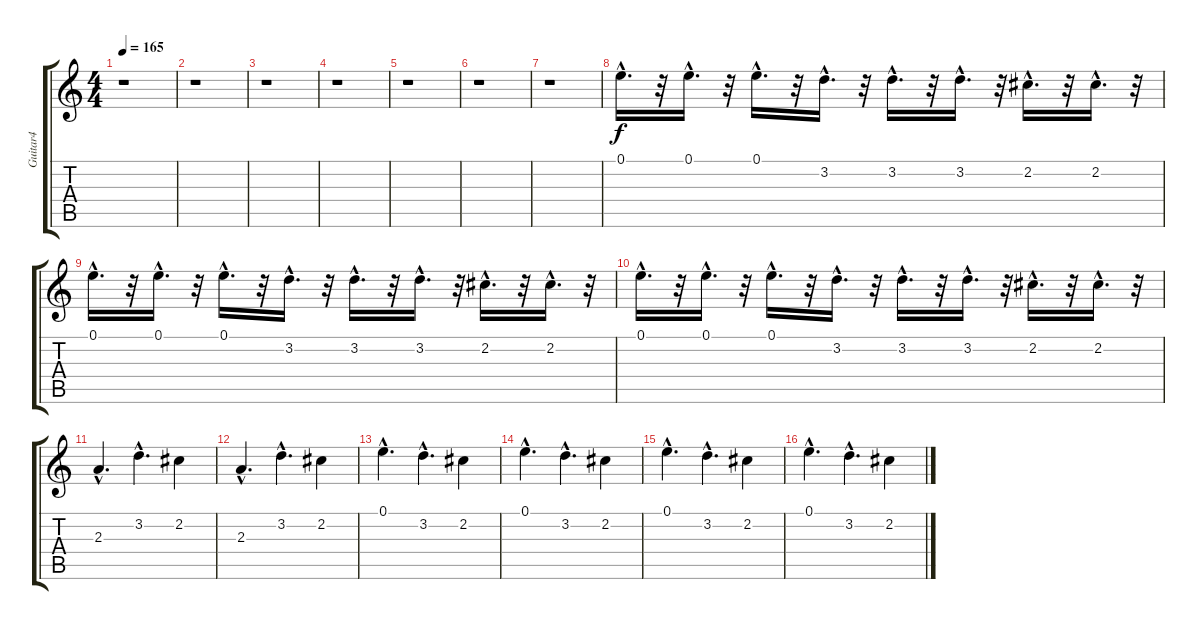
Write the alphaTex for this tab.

\track ("Guitar4" "Guitar4") {instrument overdrivenguitar}
\staff {score tabs}
\tuning (E4 B3 G3 D3 A2 E2) {hide}
\ts (4 4)
\tempo 165
\clef g2
\ks c
r.1{dy f} |
r.1 |
r.1 |
r.1 |
r.1 |
r.1 |
r.1 |
0.1{hac}.16{d volume 0} r.32 0.1{hac}.16{d volume 0} r.32 0.1{hac}.16{d volume 1} r.32 3.2{hac}.16{d volume 2} r.32 3.2{hac}.16{d volume 2} r.32 3.2{hac}.16{d volume 2} r.32 2.2{hac}.16{d volume 3} r.32 2.2{hac}.16{d volume 4} r.32 |
0.1{hac}.16{d volume 4} r.32 0.1{hac}.16{d volume 4} r.32 0.1{hac}.16{d volume 5} r.32 3.2{hac}.16{d volume 6} r.32 3.2{hac}.16{d volume 6} r.32 3.2{hac}.16{d volume 6} r.32 2.2{hac}.16{d volume 7} r.32 2.2{hac}.16{d volume 8} r.32 |
0.1{hac}.16{d volume 8} r.32 0.1{hac}.16{d volume 8} r.32 0.1{hac}.16{d volume 9} r.32 3.2{hac}.16{d volume 10} r.32 3.2{hac}.16{d volume 10} r.32 3.2{hac}.16{d volume 10} r.32 2.2{hac}.16{d volume 11} r.32 2.2{hac}.16{d volume 12} r.32 |
2.3{hac}.4{d volume 12} 3.2{hac}.4{d volume 14} 2.2.4{volume 15} |
2.3{hac}.4{d volume 16} 3.2{hac}.4{d} 2.2.4 |
0.1{hac}.4{d} 3.2{hac}.4{d} 2.2.4 |
0.1{hac}.4{d} 3.2{hac}.4{d} 2.2.4 |
0.1{hac}.4{d} 3.2{hac}.4{d} 2.2.4 |
0.1{hac}.4{d} 3.2{hac}.4{d} 2.2.4
